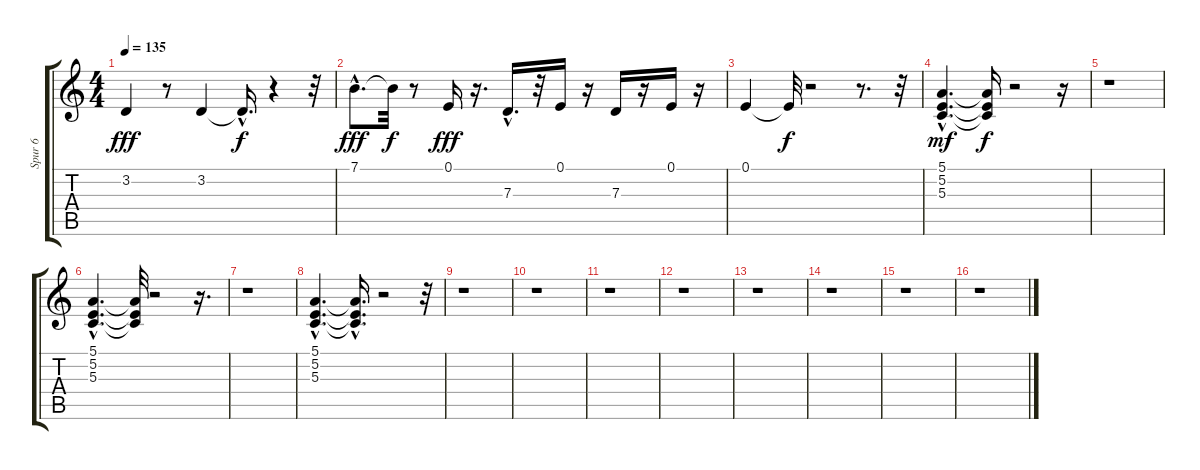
\track ("Spur 6" "Spur 6") {instrument voiceoohs}
\staff {score tabs}
\tuning (E4 B3 G3 D3 A2 E2) {hide}
\ts (4 4)
\tempo 135
\clef g2
\ks c
3.2.4{dy fff} r.8 3.2.4 3.2{hac t}.16{d dy f} r.4 r.32 |
7.1{hac}.8{d dy fff} 7.1{t}.32{dy f} r.8 0.1.16{dy fff} r.16{d} 7.3{hac}.16{d} r.32 0.1.16 r.16 7.3.16 r.16 0.1.16 r.16 |
0.1.4 0.1{t}.32{dy f} r.2 r.8{d} r.32 |
(5.1{hac} 5.2{hac} 5.3{hac}).4{d dy mf} (5.1{t} 5.2{t} 5.3{t}).16{dy f} r.2 r.16 |
r.1 |
(5.1{hac} 5.2{hac} 5.3{hac}).4{d} (5.1{t} 5.2{t} 5.3{t}).32 r.2 r.16{d} |
r.1 |
(5.1{hac} 5.2{hac} 5.3{hac}).4{d} (5.1{hac t} 5.2{hac t} 5.3{hac t}).16{d} r.2 r.32 |
r.1 |
r.1 |
r.1 |
r.1 |
r.1 |
r.1 |
r.1 |
r.1
